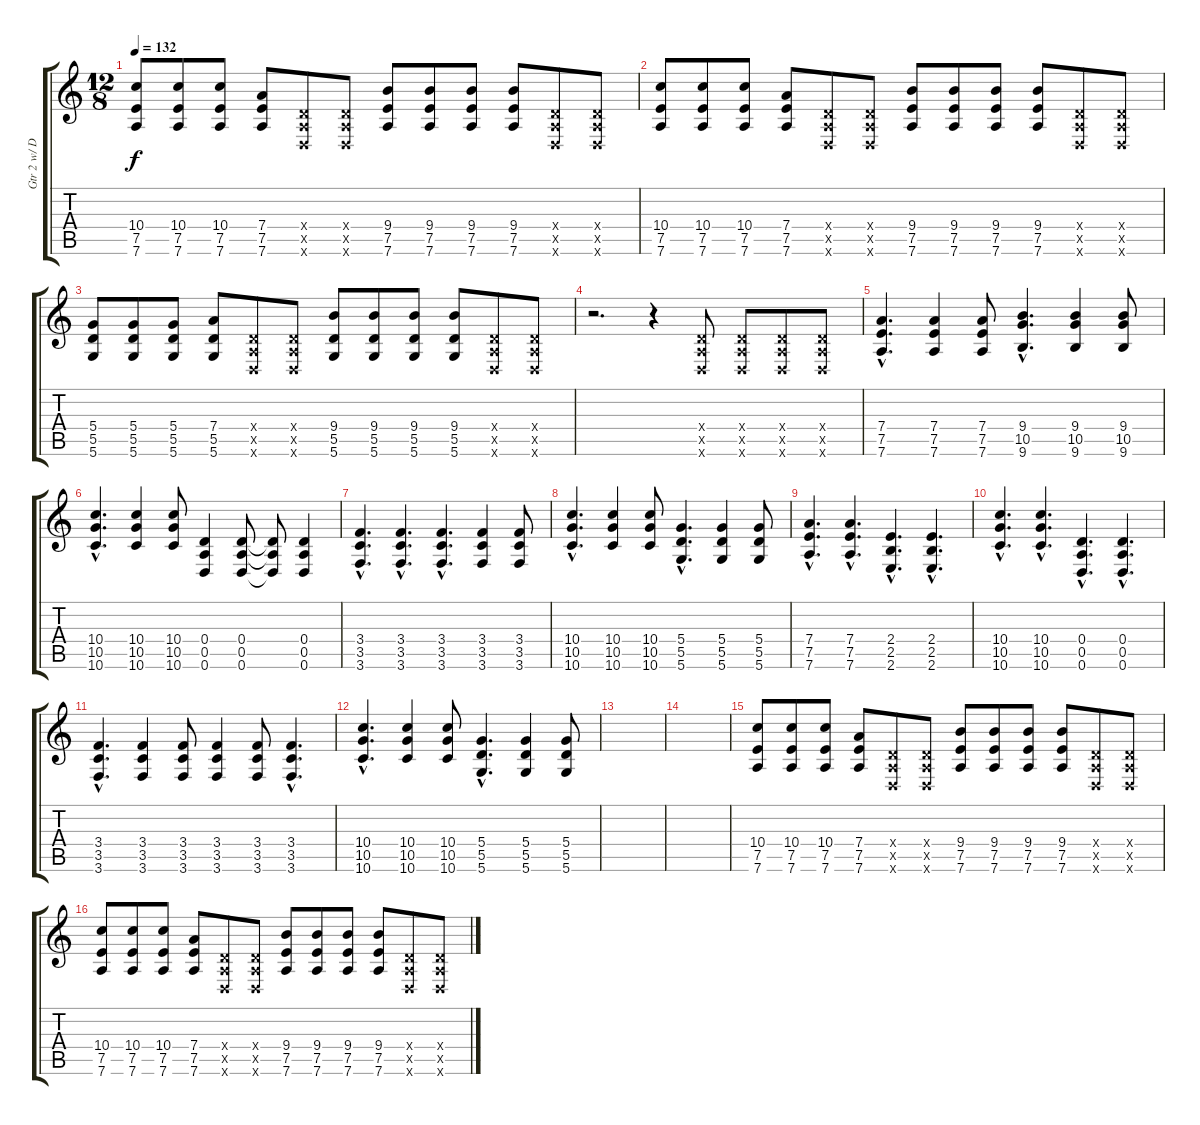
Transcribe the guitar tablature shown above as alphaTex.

\track ("Gtr 2 w/ Dist." "Gtr 2 w/ D") {instrument distortionguitar}
\staff {score tabs}
\tuning (E4 B3 G3 D3 A2 D2) {hide}
\ts (12 8)
\tempo 132
\clef g2
\ks c
(10.4 7.5 7.6).8{dy f} (10.4 7.5 7.6).8 (10.4 7.5 7.6).8 (7.4 7.5 7.6).8 (0.4{x} 0.5{x} 0.6{x}).8 (0.4{x} 0.5{x} 0.6{x}).8 (9.4 7.5 7.6).8 (9.4 7.5 7.6).8 (9.4 7.5 7.6).8 (9.4 7.5 7.6).8 (0.4{x} 0.5{x} 0.6{x}).8 (0.4{x} 0.5{x} 0.6{x}).8 |
(10.4 7.5 7.6).8 (10.4 7.5 7.6).8 (10.4 7.5 7.6).8 (7.4 7.5 7.6).8 (0.4{x} 0.5{x} 0.6{x}).8 (0.4{x} 0.5{x} 0.6{x}).8 (9.4 7.5 7.6).8 (9.4 7.5 7.6).8 (9.4 7.5 7.6).8 (9.4 7.5 7.6).8 (0.4{x} 0.5{x} 0.6{x}).8 (0.4{x} 0.5{x} 0.6{x}).8 |
(5.4 5.5 5.6).8 (5.4 5.5 5.6).8 (5.4 5.5 5.6).8 (7.4 5.5 5.6).8 (0.4{x} 0.5{x} 0.6{x}).8 (0.4{x} 0.5{x} 0.6{x}).8 (9.4 5.5 5.6).8 (9.4 5.5 5.6).8 (9.4 5.5 5.6).8 (9.4 5.5 5.6).8 (0.4{x} 0.5{x} 0.6{x}).8 (0.4{x} 0.5{x} 0.6{x}).8 |
r.2{d} r.4 (0.4{x} 0.5{x} 0.6{x}).8 (0.4{x} 0.5{x} 0.6{x}).8 (0.4{x} 0.5{x} 0.6{x}).8 (0.4{x} 0.5{x} 0.6{x}).8 |
(7.4{hac} 7.5{hac} 7.6{hac}).4{d} (7.4 7.5 7.6).4 (7.4 7.5 7.6).8 (9.4{hac} 10.5{hac} 9.6{hac}).4{d} (9.4 10.5 9.6).4 (9.4 10.5 9.6).8 |
(10.4{hac} 10.5{hac} 10.6{hac}).4{d} (10.4 10.5 10.6).4 (10.4 10.5 10.6).8 (0.4 0.5 0.6).4 (0.4 0.5 0.6).8 (0.4{t} 0.5{t} 0.6{t}).8 (0.4 0.5 0.6).4 |
(3.4{hac} 3.5{hac} 3.6{hac}).4{d} (3.4{hac} 3.5{hac} 3.6{hac}).4{d} (3.4{hac} 3.5{hac} 3.6{hac}).4{d} (3.4 3.5 3.6).4 (3.4 3.5 3.6).8 |
(10.4{hac} 10.5{hac} 10.6{hac}).4{d} (10.4 10.5 10.6).4 (10.4 10.5 10.6).8 (5.4{hac} 5.5{hac} 5.6{hac}).4{d} (5.4 5.5 5.6).4 (5.4 5.5 5.6).8 |
(7.4{hac} 7.5{hac} 7.6{hac}).4{d} (7.4{hac} 7.5{hac} 7.6{hac}).4{d} (2.4{hac} 2.5{hac} 2.6{hac}).4{d} (2.4{hac} 2.5{hac} 2.6{hac}).4{d} |
(10.4{hac} 10.5{hac} 10.6{hac}).4{d} (10.4{hac} 10.5{hac} 10.6{hac}).4{d} (0.4{hac} 0.5{hac} 0.6{hac}).4{d} (0.4{hac} 0.5{hac} 0.6{hac}).4{d} |
(3.4{hac} 3.5{hac} 3.6{hac}).4{d} (3.4 3.5 3.6).4 (3.4 3.5 3.6).8 (3.4 3.5 3.6).4 (3.4 3.5 3.6).8 (3.4{hac} 3.5{hac} 3.6{hac}).4{d} |
(10.4{hac} 10.5{hac} 10.6{hac}).4{d} (10.4 10.5 10.6).4 (10.4 10.5 10.6).8 (5.4{hac} 5.5{hac} 5.6{hac}).4{d} (5.4 5.5 5.6).4 (5.4 5.5 5.6).8 |
|
|
(10.4 7.5 7.6).8 (10.4 7.5 7.6).8 (10.4 7.5 7.6).8 (7.4 7.5 7.6).8 (0.4{x} 0.5{x} 0.6{x}).8 (0.4{x} 0.5{x} 0.6{x}).8 (9.4 7.5 7.6).8 (9.4 7.5 7.6).8 (9.4 7.5 7.6).8 (9.4 7.5 7.6).8 (0.4{x} 0.5{x} 0.6{x}).8 (0.4{x} 0.5{x} 0.6{x}).8 |
(10.4 7.5 7.6).8 (10.4 7.5 7.6).8 (10.4 7.5 7.6).8 (7.4 7.5 7.6).8 (0.4{x} 0.5{x} 0.6{x}).8 (0.4{x} 0.5{x} 0.6{x}).8 (9.4 7.5 7.6).8 (9.4 7.5 7.6).8 (9.4 7.5 7.6).8 (9.4 7.5 7.6).8 (0.4{x} 0.5{x} 0.6{x}).8 (0.4{x} 0.5{x} 0.6{x}).8
